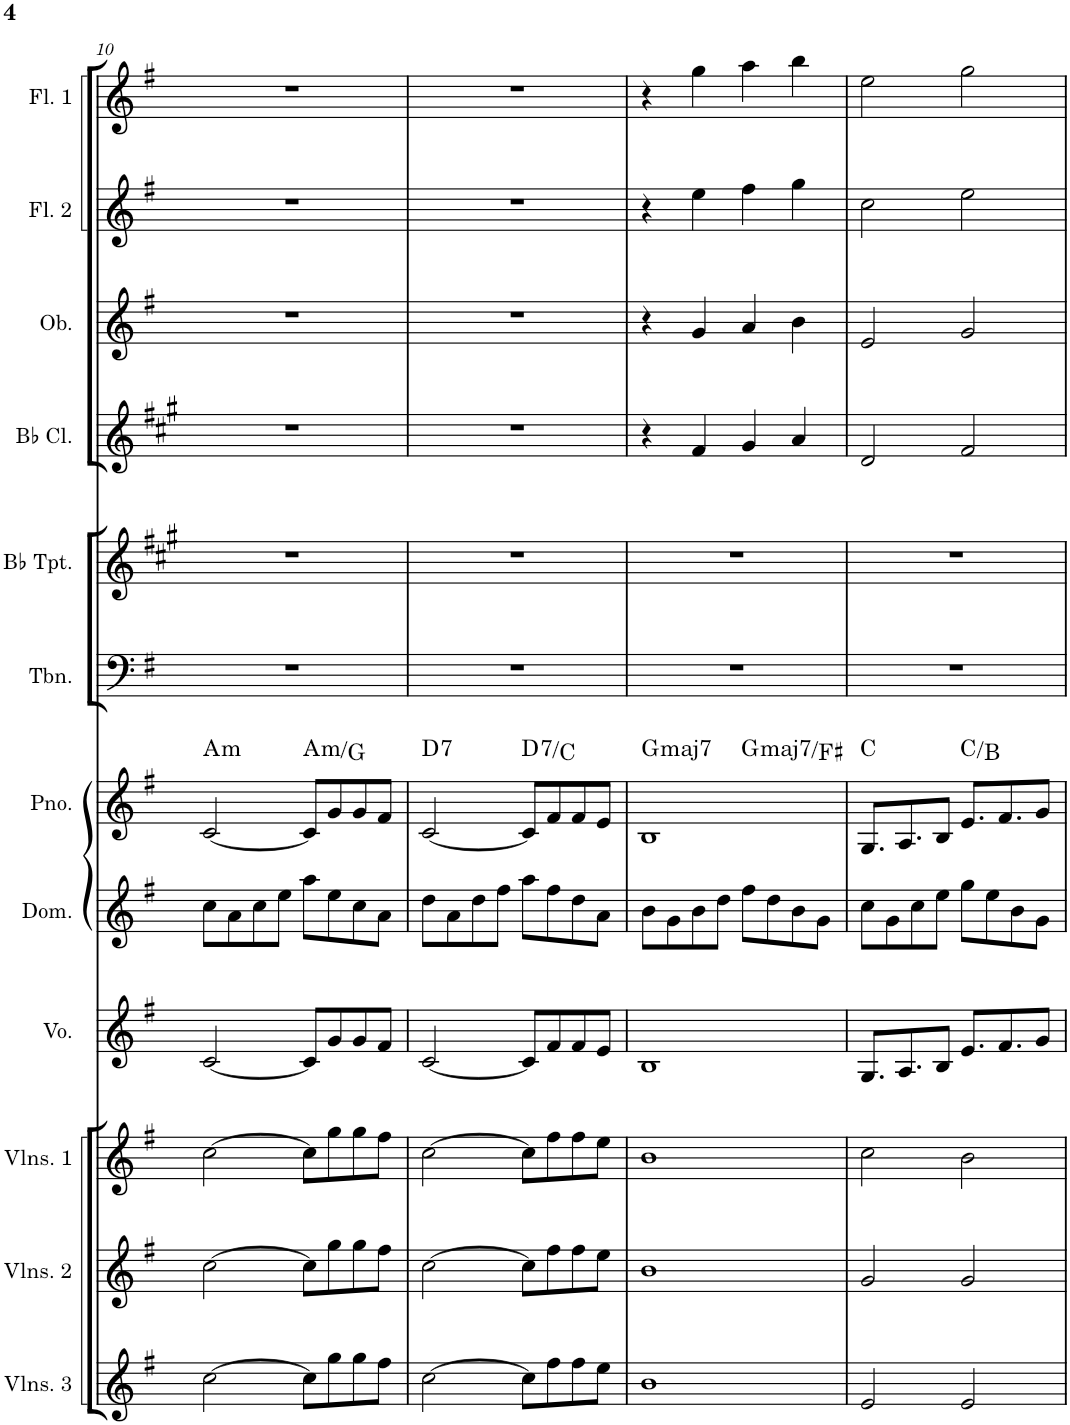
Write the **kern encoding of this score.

**kern	**kern	**kern	**kern	**kern	**kern	**harte	**kern	**kern	**kern	**kern	**kern	**kern
*part12	*part11	*part10	*part9	*part8	*part7	*part7	*part6	*part5	*part4	*part3	*part2	*part1
*staff12	*staff11	*staff10	*staff9	*staff8	*staff7	*	*staff6	*staff5	*staff4	*staff3	*staff2	*staff1
*I"Violins 3	*I"Violins 2	*I"Violins 1	*I"Voice	*I"Domra	*I"Piano	*	*I"Trombone	*I"Bb Trumpet	*I"Bb Clarinet	*I"Oboe	*I"Flute 2	*I"Flute 1
*I'Vlns. 3	*I'Vlns. 2	*I'Vlns. 1	*I'Vo.	*I'Dom.	*I'Pno.	*	*I'Tbn.	*I'Bb Tpt.	*I'Bb Cl.	*I'Ob.	*I'Fl. 2	*I'Fl. 1
!!LO:PB:g=z
*clefG2	*clefG2	*clefG2	*clefG2	*clefG2	*clefG2	*	*clefF4	*clefG2	*clefG2	*clefG2	*clefG2	*clefG2
*	*	*	*	*	*	*	*	*Trd1c2	*Trd1c2	*	*	*
*k[f#]	*k[f#]	*k[f#]	*k[f#]	*k[f#]	*k[f#]	*	*k[f#]	*k[f#c#g#]	*k[f#c#g#]	*k[f#]	*k[f#]	*k[f#]
*M4/4	*M4/4	*M4/4	*M4/4	*M4/4	*M4/4	*	*M4/4	*M4/4	*M4/4	*M4/4	*M4/4	*M4/4
=10	=10	=10	=10	=10	=10	=10	=10	=10	=10	=10	=10	=10
!	!	!	!	!	!	!LO:H:kt=m	!	!	!	!	!	!
[2cc\	[2cc\	[2cc\	[2c/	8cc\L	[2c/	A:min	1r	1r	1r	1r	1r	1r
.	.	.	.	8a\	.	.	.	.	.	.	.	.
.	.	.	.	8cc\	.	.	.	.	.	.	.	.
.	.	.	.	8ee\J	.	.	.	.	.	.	.	.
!	!	!	!	!	!	!LO:H:kt=m	!	!	!	!	!	!
8cc\L]	8cc\L]	8cc\L]	8c/L]	8aa\L	8c/L]	A:min/b7	.	.	.	.	.	.
8gg\	8gg\	8gg\	8g/	8ee\	8g/	.	.	.	.	.	.	.
8gg\	8gg\	8gg\	8g/	8cc\	8g/	.	.	.	.	.	.	.
8ff#\J	8ff#\J	8ff#\J	8f#/J	8a\J	8f#/J	.	.	.	.	.	.	.
=11	=11	=11	=11	=11	=11	=11	=11	=11	=11	=11	=11	=11
!	!	!	!	!	!	!LO:H:kt=7	!	!	!	!	!	!
[2cc\	[2cc\	[2cc\	[2c/	8dd\L	[2c/	D:7	1r	1r	1r	1r	1r	1r
.	.	.	.	8a\	.	.	.	.	.	.	.	.
.	.	.	.	8dd\	.	.	.	.	.	.	.	.
.	.	.	.	8ff#\J	.	.	.	.	.	.	.	.
!	!	!	!	!	!	!LO:H:kt=7	!	!	!	!	!	!
8cc\L]	8cc\L]	8cc\L]	8c/L]	8aa\L	8c/L]	D:7/b7	.	.	.	.	.	.
8ff#\	8ff#\	8ff#\	8f#/	8ff#\	8f#/	.	.	.	.	.	.	.
8ff#\	8ff#\	8ff#\	8f#/	8dd\	8f#/	.	.	.	.	.	.	.
8ee\J	8ee\J	8ee\J	8e/J	8a\J	8e/J	.	.	.	.	.	.	.
=12	=12	=12	=12	=12	=12	=12	=12	=12	=12	=12	=12	=12
!	!	!	!	!	!	!LO:H:kt=maj7	!	!	!	!	!	!
*	*	*	*	*	*^	*	*	*	*	*	*	*
1b	1b	1b	1B	8b\L	1B	2ryy	G:maj7	1r	1r	4r	4r	4r	4r
.	.	.	.	8g\	.	.	.	.	.	.	.	.	.
.	.	.	.	8b\	.	.	.	.	.	4f#/	4g/	4ee\	4gg\
.	.	.	.	8dd\J	.	.	.	.	.	.	.	.	.
!	!	!	!	!	!	!	!LO:H:kt=maj7	!	!	!	!	!	!
.	.	.	.	8ff#\L	.	2ryy	G:maj7/7	.	.	4g#/	4a/	4ff#\	4aa\
.	.	.	.	8dd\	.	.	.	.	.	.	.	.	.
.	.	.	.	8b\	.	.	.	.	.	4a/	4b\	4gg\	4bb\
.	.	.	.	8g\J	.	.	.	.	.	.	.	.	.
*	*	*	*	*	*v	*v	*	*	*	*	*	*	*
=13	=13	=13	=13	=13	=13	=13	=13	=13	=13	=13	=13	=13
2e/	2g/	2cc\	8.G/L	8cc\L	8.G/L	C:maj	1r	1r	2d/	2e/	2cc\	2ee\
.	.	.	.	8g\	.	.	.	.	.	.	.	.
.	.	.	8.A/	.	8.A/	.	.	.	.	.	.	.
.	.	.	.	8cc\	.	.	.	.	.	.	.	.
.	.	.	8B/J	8ee\J	8B/J	.	.	.	.	.	.	.
2e/	2g/	2b\	8.e/L	8gg\L	8.e/L	C:maj/7	.	.	2f#/	2g/	2ee\	2gg\
.	.	.	.	8ee\	.	.	.	.	.	.	.	.
.	.	.	8.f#/	.	8.f#/	.	.	.	.	.	.	.
.	.	.	.	8b\	.	.	.	.	.	.	.	.
.	.	.	8g/J	8g\J	8g/J	.	.	.	.	.	.	.
=	=	=	=	=	=	=	=	=	=	=	=	=
*-	*-	*-	*-	*-	*-	*-	*-	*-	*-	*-	*-	*-
